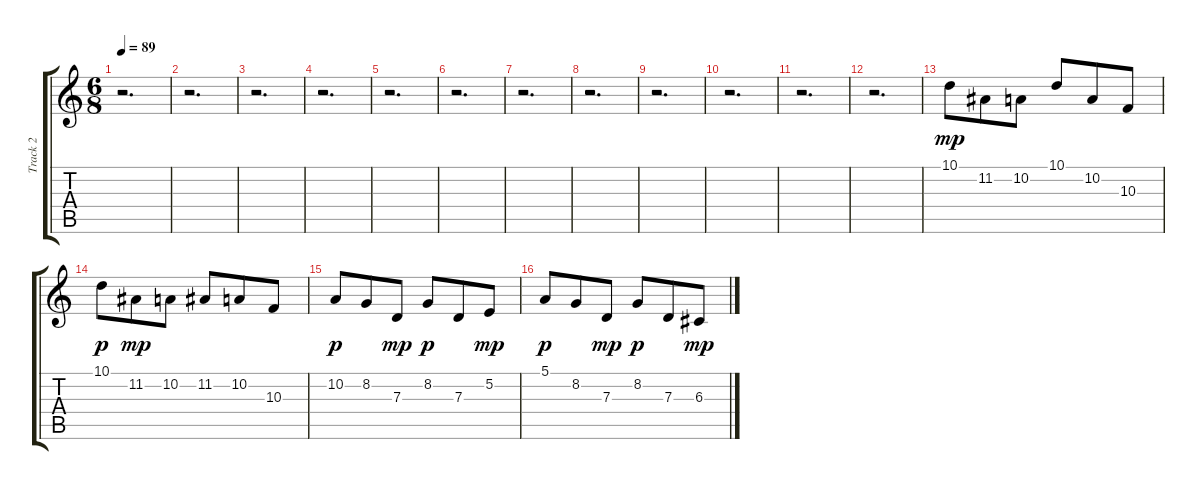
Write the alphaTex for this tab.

\track ("Track 2" "Track 2") {instrument stringensemble1}
\staff {score tabs}
\tuning (E4 B3 G3 D3 A2 E2) {hide}
\ts (6 8)
\tempo 89
\clef g2
\ks c
r.2{d dy mp} |
r.2{d} |
r.2{d} |
r.2{d} |
r.2{d} |
r.2{d} |
r.2{d} |
r.2{d} |
r.2{d} |
r.2{d} |
r.2{d} |
r.2{d} |
10.1.8 11.2.8 10.2.8 10.1.8 10.2.8 10.3.8 |
10.1.8{dy p} 11.2.8{dy mp} 10.2.8 11.2.8 10.2.8 10.3.8 |
10.2.8{dy p} 8.2.8 7.3.8{dy mp} 8.2.8{dy p} 7.3.8 5.2.8{dy mp} |
5.1.8{dy p} 8.2.8 7.3.8{dy mp} 8.2.8{dy p} 7.3.8 6.3.8{dy mp}
